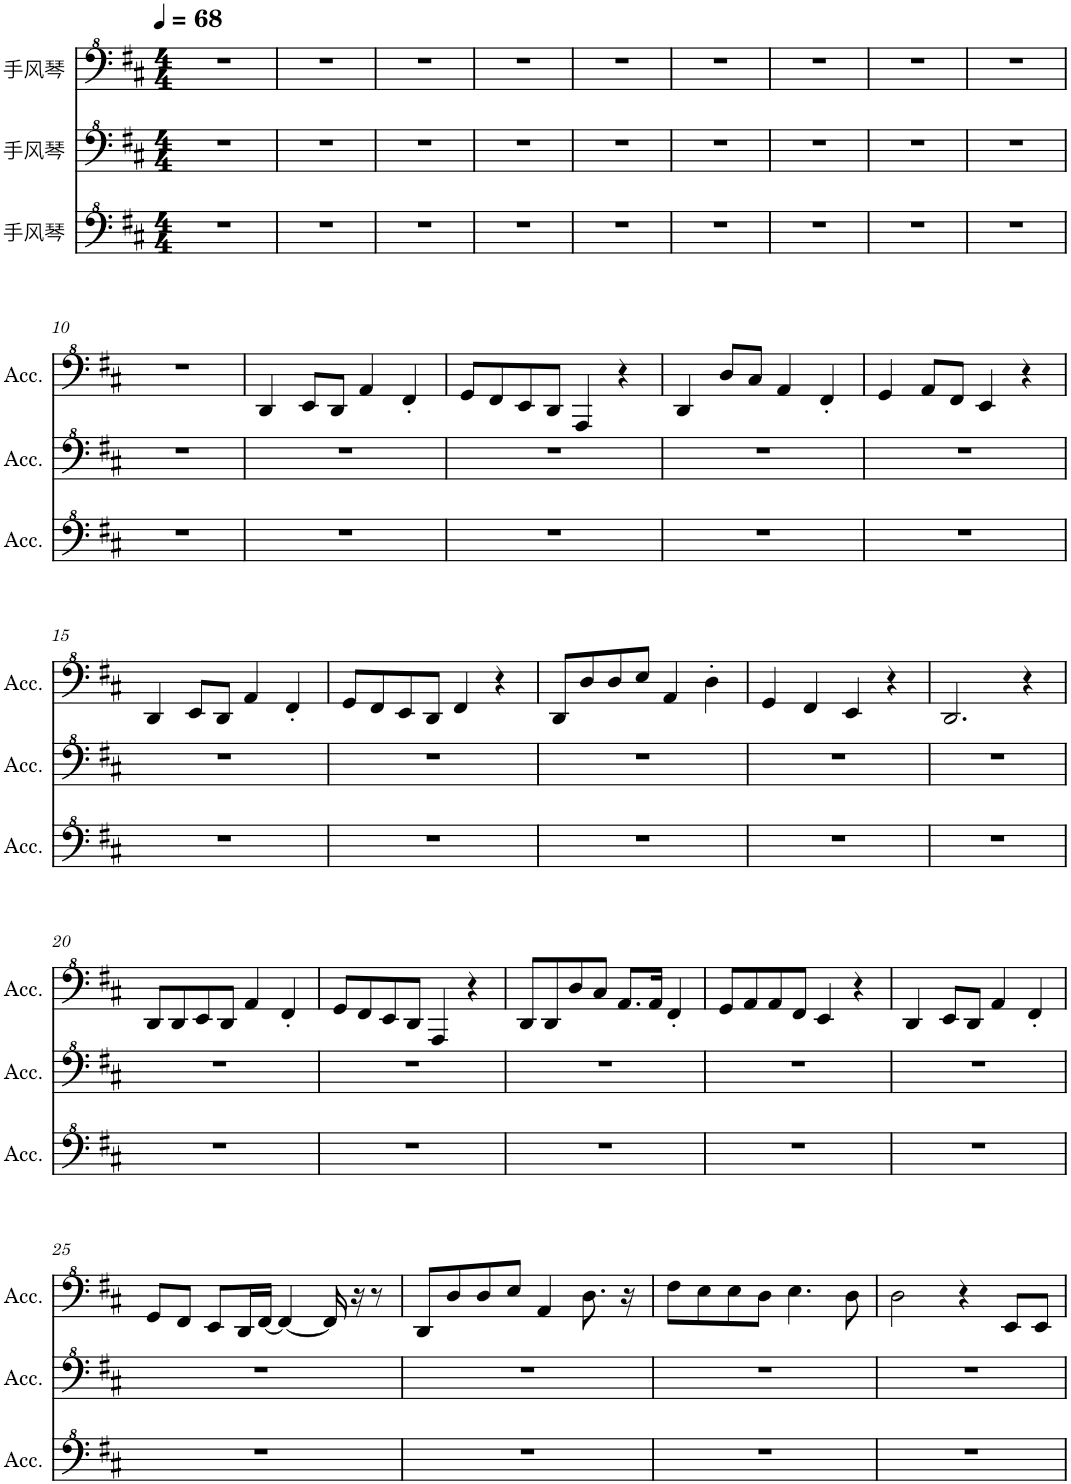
**kern	**kern	**kern
*part3	*part2	*part1
*staff3	*staff2	*staff1
*I"手风琴	*I"手风琴	*I"手风琴
*clefF^4	*clefF^4	*clefF^4
*k[f#c#]	*k[f#c#]	*k[f#c#]
*M4/4	*M4/4	*M4/4
*MM68	*MM68	*MM68
=1	=1	=1
1r	1r	1r
=2	=2	=2
1r	1r	1r
=3	=3	=3
1r	1r	1r
=4	=4	=4
1r	1r	1r
=5	=5	=5
1r	1r	1r
=6	=6	=6
1r	1r	1r
=7	=7	=7
1r	1r	1r
=8	=8	=8
1r	1r	1r
=9	=9	=9
1r	1r	1r
!!LO:LB:g=z
=10	=10	=10
1r	1r	1r
=11	=11	=11
1r	1r	4D/
.	.	8E/L
.	.	8D/J
.	.	4A/
.	.	4F#'/
=12	=12	=12
1r	1r	8G/L
.	.	8F#/
.	.	8E/
.	.	8D/J
.	.	4AA/
.	.	4r
=13	=13	=13
1r	1r	4D/
.	.	8d/L
.	.	8c#/J
.	.	4A/
.	.	4F#'/
=14	=14	=14
1r	1r	4G/
.	.	8A/L
.	.	8F#/J
.	.	4E/
.	.	4r
!!LO:LB:g=z
=15	=15	=15
1r	1r	4D/
.	.	8E/L
.	.	8D/J
.	.	4A/
.	.	4F#'/
=16	=16	=16
1r	1r	8G/L
.	.	8F#/
.	.	8E/
.	.	8D/J
.	.	4F#/
.	.	4r
=17	=17	=17
1r	1r	8D/L
.	.	8d/
.	.	8d/
.	.	8e/J
.	.	4A/
.	.	4d'\
=18	=18	=18
1r	1r	4G/
.	.	4F#/
.	.	4E/
.	.	4r
=19	=19	=19
1r	1r	2.D/
.	.	4r
!!LO:LB:g=z
=20	=20	=20
1r	1r	8D/L
.	.	8D/
.	.	8E/
.	.	8D/J
.	.	4A/
.	.	4F#'/
=21	=21	=21
1r	1r	8G/L
.	.	8F#/
.	.	8E/
.	.	8D/J
.	.	4AA/
.	.	4r
=22	=22	=22
1r	1r	8D/L
.	.	8D/
.	.	8d/
.	.	8c#/J
.	.	8.A/L
.	.	16A/Jk
.	.	4F#'/
=23	=23	=23
1r	1r	8G/L
.	.	8A/
.	.	8A/
.	.	8F#/J
.	.	4E/
.	.	4r
=24	=24	=24
1r	1r	4D/
.	.	8E/L
.	.	8D/J
.	.	4A/
.	.	4F#'/
!!LO:LB:g=z
=25	=25	=25
1r	1r	8G/L
.	.	8F#/J
.	.	8E/L
.	.	16D/L
.	.	[16F#/JJ
.	.	4F#/_
.	.	16F#/]
.	.	16r
.	.	8r
=26	=26	=26
1r	1r	8D/L
.	.	8d/
.	.	8d/
.	.	8e/J
.	.	4A/
.	.	8.d\
.	.	16r
=27	=27	=27
1r	1r	8f#\L
.	.	8e\
.	.	8e\
.	.	8d\J
.	.	4.e\
.	.	8d\
=28	=28	=28
1r	1r	2d\
.	.	4r
.	.	8E/L
.	.	8E/J
=	=	=
*-	*-	*-
